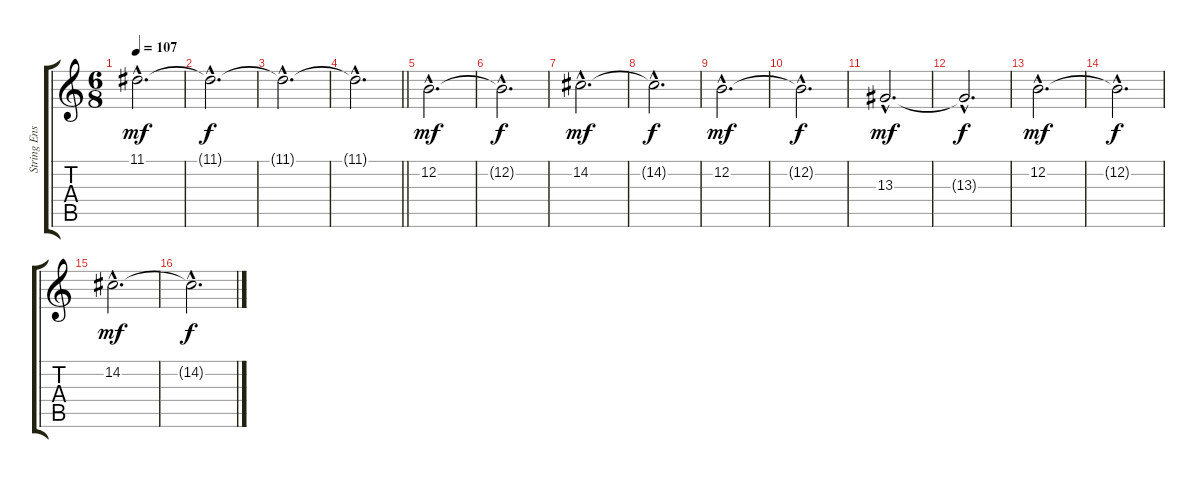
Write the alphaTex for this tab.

\track ("String Ensemble 1" "String Ens") {instrument stringensemble1}
\staff {score tabs}
\tuning (E4 B3 G3 D3 A2 E2) {hide}
\ts (6 8)
\tempo 107
\clef g2
\ks c
11.1{hac}.2{d dy mf instrument stringensemble1} |
11.1{hac t}.2{d dy f} |
11.1{hac t}.2{d} |
\barLineRight lightlight
11.1{hac t}.2{d} |
12.2{hac}.2{d dy mf} |
12.2{hac t}.2{d dy f} |
14.2{hac}.2{d dy mf} |
14.2{hac t}.2{d dy f} |
12.2{hac}.2{d dy mf} |
12.2{hac t}.2{d dy f} |
13.3{hac}.2{d dy mf} |
13.3{hac t}.2{d dy f} |
12.2{hac}.2{d dy mf} |
12.2{hac t}.2{d dy f} |
14.2{hac}.2{d dy mf} |
14.2{hac t}.2{d dy f}
